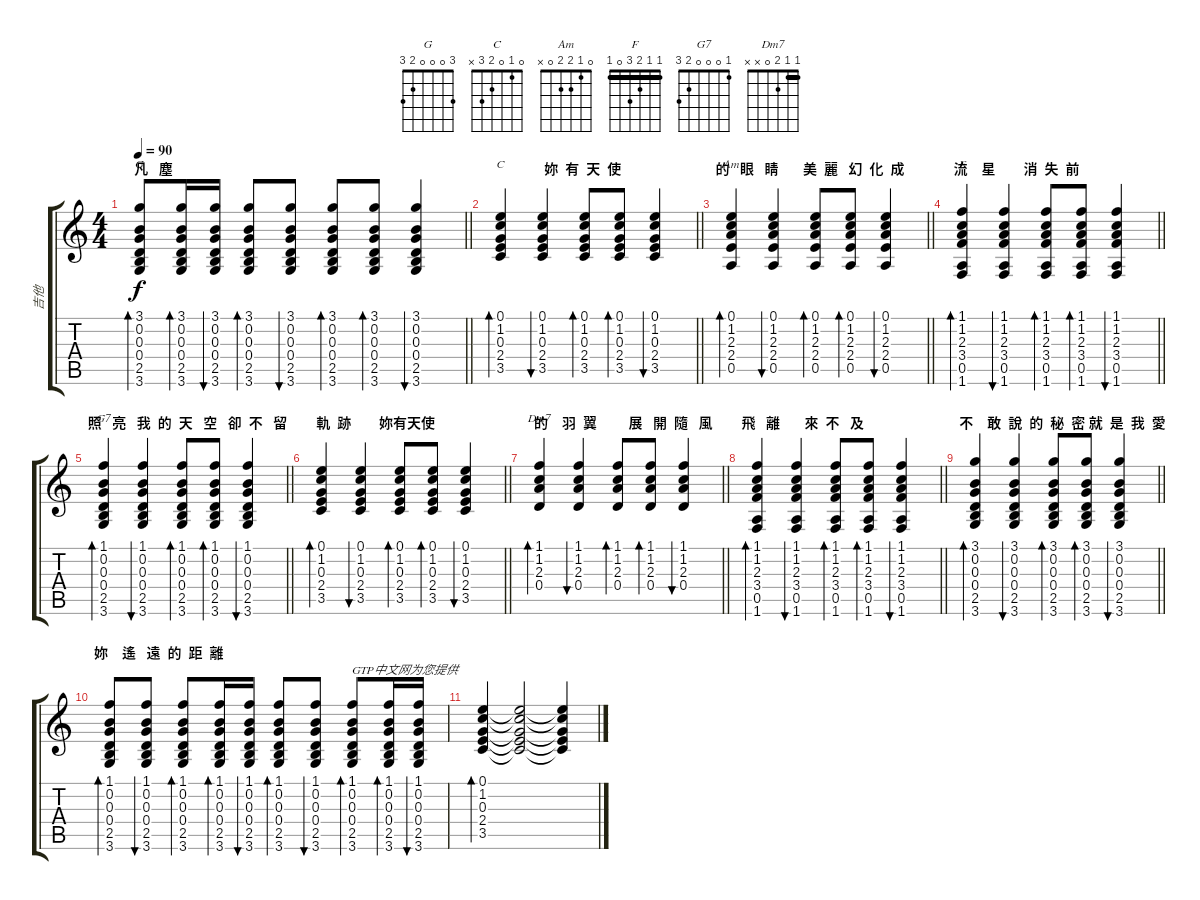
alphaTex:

\track ("吉他" "吉他") {instrument acousticguitarsteel}
\staff {score tabs}
\tuning (E4 B3 G3 D3 A2 E2) {hide}
\chord ("G" 3 0 0 0 2 3)
\chord ("C" 0 1 0 2 3 x)
\chord ("Am" 0 1 2 2 0 x)
\chord ("F" 1 1 2 3 0 1) {barre 1}
\chord ("G7" 1 0 0 0 2 3)
\chord ("Dm7" 1 1 2 0 x x) {barre 1}
\ts (4 4)
\section ("" "   凡   塵")
\tempo 90
\clef g2
\barLineRight lightlight
\ks c
(3.1 0.2 0.3 0.4 2.5 3.6).8{bd 60 ch "G" dy f} (3.1 0.2 0.3 0.4 2.5 3.6).16{bd 60} (3.1 0.2 0.3 0.4 2.5 3.6).16{bu 60} (3.1 0.2 0.3 0.4 2.5 3.6).8{bd 60} (3.1 0.2 0.3 0.4 2.5 3.6).8{bu 60} (3.1 0.2 0.3 0.4 2.5 3.6).8{bd 60} (3.1 0.2 0.3 0.4 2.5 3.6).8{bd 60} (3.1 0.2 0.3 0.4 2.5 3.6).4{bu 60} |
\section ("" "                 妳  有  天  使  ")
\barLineRight lightlight
(0.1 1.2 0.3 2.4 3.5).4{bd 60 ch "C"} (0.1 1.2 0.3 2.4 3.5).4{bu 60} (0.1 1.2 0.3 2.4 3.5).8{bd 60} (0.1 1.2 0.3 2.4 3.5).8{bd 60} (0.1 1.2 0.3 2.4 3.5).4{bu 60} |
\section ("" "的   眼   睛       美  麗   幻  化  成  ")
\barLineRight lightlight
(0.1 1.2 2.3 2.4 0.5).4{bd 60 ch "Am"} (0.1 1.2 2.3 2.4 0.5).4{bu 60} (0.1 1.2 2.3 2.4 0.5).8{bd 60} (0.1 1.2 2.3 2.4 0.5).8{bd 60} (0.1 1.2 2.3 2.4 0.5).4{bu 60} |
\section ("" "  流    星        消  失  前")
\barLineRight lightlight
(1.1 1.2 2.3 3.4 0.5 1.6).4{bd 60 ch "F"} (1.1 1.2 2.3 3.4 0.5 1.6).4{bu 60} (1.1 1.2 2.3 3.4 0.5 1.6).8{bd 60} (1.1 1.2 2.3 3.4 0.5 1.6).8{bd 60} (1.1 1.2 2.3 3.4 0.5 1.6).4{bu 60} |
\section ("" "照   亮   我  的  天   空   卻  不   留")
\barLineRight lightlight
(1.1 0.2 0.3 0.4 2.5 3.6).4{bd 60 ch "G7"} (1.1 0.2 0.3 0.4 2.5 3.6).4{bu 60} (1.1 0.2 0.3 0.4 2.5 3.6).8{bd 60} (1.1 0.2 0.3 0.4 2.5 3.6).8{bd 60} (1.1 0.2 0.3 0.4 2.5 3.6).4{bu 60} |
\section ("" "   軌  跡        妳有天使")
\barLineRight lightlight
(0.1 1.2 0.3 2.4 3.5).4{bd 60} (0.1 1.2 0.3 2.4 3.5).4{bu 60} (0.1 1.2 0.3 2.4 3.5).8{bd 60} (0.1 1.2 0.3 2.4 3.5).8{bd 60} (0.1 1.2 0.3 2.4 3.5).4{bu 60} |
\section ("" "   的    羽  翼         展   開  隨   風")
\barLineRight lightlight
(1.1 1.2 2.3 0.4).4{bd 60 ch "Dm7"} (1.1 1.2 2.3 0.4).4{bu 60} (1.1 1.2 2.3 0.4).8{bd 60} (1.1 1.2 2.3 0.4).8{bd 60} (1.1 1.2 2.3 0.4).4{bu 60} |
\section ("" "飛   離       來  不   及 ")
\barLineRight lightlight
(1.1 1.2 2.3 3.4 0.5 1.6).4{bd 60} (1.1 1.2 2.3 3.4 0.5 1.6).4{bu 60} (1.1 1.2 2.3 3.4 0.5 1.6).8{bd 60} (1.1 1.2 2.3 3.4 0.5 1.6).8{bd 60} (1.1 1.2 2.3 3.4 0.5 1.6).4{bu 60} |
\section ("" "不    敢  說  的  秘  密 就  是  我  愛")
\barLineRight lightlight
(3.1 0.2 0.3 0.4 2.5 3.6).4{bd 60} (3.1 0.2 0.3 0.4 2.5 3.6).4{bu 60} (3.1 0.2 0.3 0.4 2.5 3.6).8{bd 60} (3.1 0.2 0.3 0.4 2.5 3.6).8{bd 60} (3.1 0.2 0.3 0.4 2.5 3.6).4{bu 60} |
\section ("" "妳    遙   遠  的  距  離 ")
(1.1 0.2 0.3 0.4 2.5 3.6).8{bd 60} (1.1 0.2 0.3 0.4 2.5 3.6).8{bu 60} (1.1 0.2 0.3 0.4 2.5 3.6).8{bd 60} (1.1 0.2 0.3 0.4 2.5 3.6).16{bd 60} (1.1 0.2 0.3 0.4 2.5 3.6).16{bu 60} (1.1 0.2 0.3 0.4 2.5 3.6).8{bd 60} (1.1 0.2 0.3 0.4 2.5 3.6).8{bu 60} (1.1 0.2 0.3 0.4 2.5 3.6).8{bd 60 txt "GTP中文网为您提供"} (1.1 0.2 0.3 0.4 2.5 3.6).16{bd 60} (1.1 0.2 0.3 0.4 2.5 3.6).16{bu 60} |
(0.1 1.2 0.3 2.4 3.5).4{bd 60} (0.1{t} 1.2{t} 0.3{t} 2.4{t} 3.5{t}).2 (0.1{t} 1.2{t} 0.3{t} 2.4{t} 3.5{t}).4
